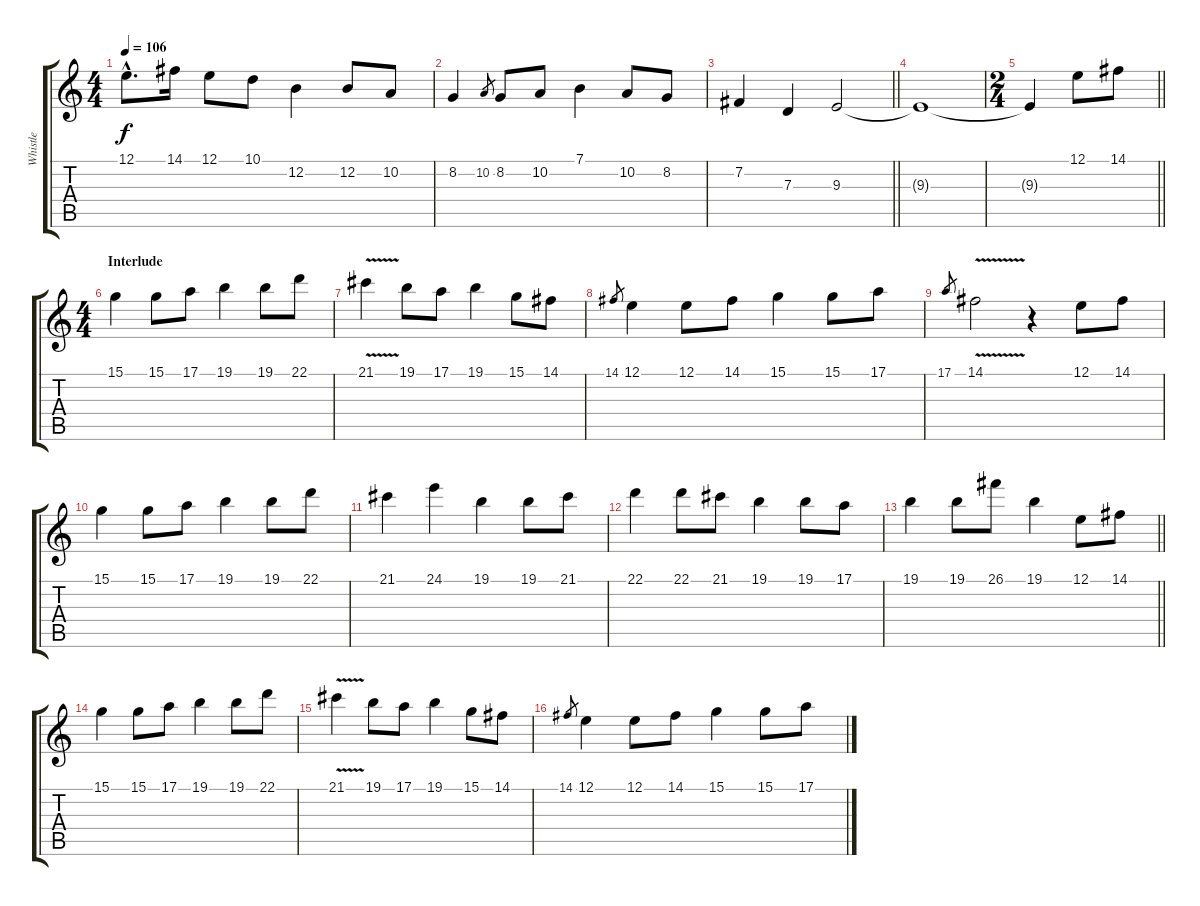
\track ("Whistle" "Whistle") {instrument flute}
\staff {score tabs}
\tuning (E4 B3 G3 D3 A2 E2) {hide}
\ts (4 4)
\tempo 106
\clef g2
\ks c
12.1{hac}.8{d dy f} 14.1.16 12.1.8 10.1.8 12.2.4 12.2.8 10.2.8 |
8.2.4 10.2.8{gr} 8.2.8 10.2.8 7.1.4 10.2.8 8.2.8 |
\barLineRight lightlight
7.2.4 7.3.4 9.3.2 |
9.3{t}.1 |
\ts (2 4)
\barLineRight lightlight
9.3{t}.4 12.1.8{instrument flute} 14.1.8 |
\ts (4 4)
\section ("" "Interlude")
15.1.4 15.1.8 17.1.8 19.1.4 19.1.8 22.1.8 |
21.1{v}.4 19.1.8 17.1.8 19.1.4 15.1.8 14.1.8 |
14.1.8{gr} 12.1.4 12.1.8 14.1.8 15.1.4 15.1.8 17.1.8 |
17.1.8{gr} 14.1{v}.2 r.4 12.1.8 14.1.8 |
15.1.4 15.1.8 17.1.8 19.1.4 19.1.8 22.1.8 |
21.1.4 24.1.4 19.1.4 19.1.8 21.1.8 |
22.1.4 22.1.8 21.1.8 19.1.4 19.1.8 17.1.8 |
\barLineRight lightlight
19.1.4 19.1.8 26.1.8 19.1.4 12.1.8 14.1.8 |
15.1.4 15.1.8 17.1.8 19.1.4 19.1.8 22.1.8 |
21.1{v}.4 19.1.8 17.1.8 19.1.4 15.1.8 14.1.8 |
14.1.8{gr} 12.1.4 12.1.8 14.1.8 15.1.4 15.1.8 17.1.8
